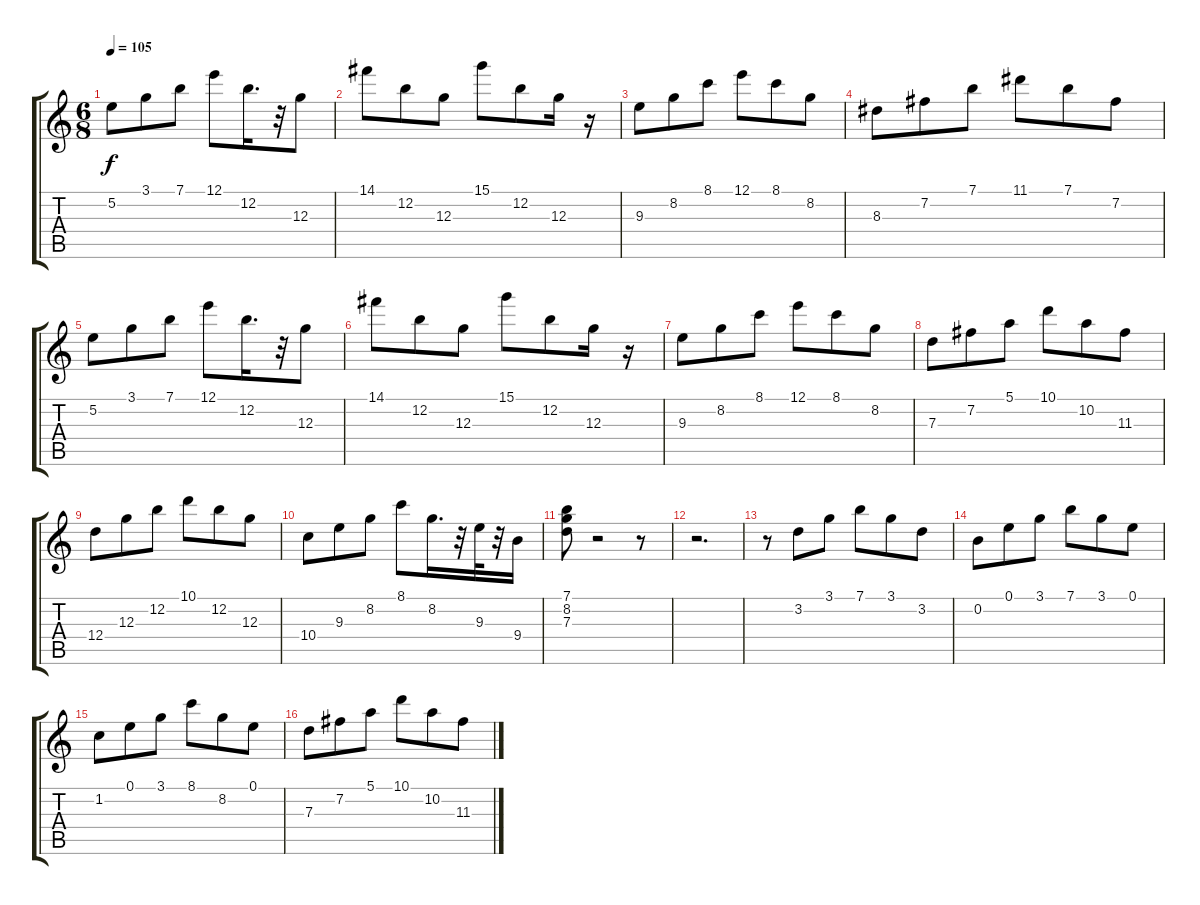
\track "" {instrument electricbassfinger}
\staff {score tabs}
\tuning (E4 B3 G3 D3 A2 E2) {hide}
\ts (6 8)
\tempo 105
\clef g2
\ks c
5.2.8{dy f} 3.1.8 7.1.8 12.1.8 12.2.16{d} r.32 12.3.8 |
14.1.8 12.2.8 12.3.8 15.1.8 12.2.8 12.3.16 r.16 |
9.3.8 8.2.8 8.1.8 12.1.8 8.1.8 8.2.8 |
8.3.8 7.2.8 7.1.8 11.1.8 7.1.8 7.2.8 |
5.2.8 3.1.8 7.1.8 12.1.8 12.2.16{d} r.32 12.3.8 |
14.1.8 12.2.8 12.3.8 15.1.8 12.2.8 12.3.16 r.16 |
9.3.8 8.2.8 8.1.8 12.1.8 8.1.8 8.2.8 |
7.3.8 7.2.8 5.1.8 10.1.8 10.2.8 11.3.8 |
12.4.8 12.3.8 12.2.8 10.1.8 12.2.8 12.3.8 |
10.4.8 9.3.8 8.2.8 8.1.8 8.2.16{d} r.32 9.3.32 r.32 9.4.16 |
(7.1 8.2 7.3).8 r.2 r.8 |
r.2{d} |
r.8 3.2.8 3.1.8 7.1.8 3.1.8 3.2.8 |
0.2.8 0.1.8 3.1.8 7.1.8 3.1.8 0.1.8 |
1.2.8 0.1.8 3.1.8 8.1.8 8.2.8 0.1.8 |
7.3.8 7.2.8 5.1.8 10.1.8 10.2.8 11.3.8
